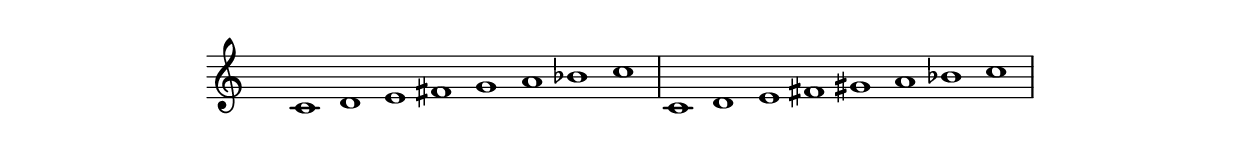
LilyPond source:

%
% $Id: nondia-7note-scales.ly 77 2009-06-29 20:47:13Z nicb $
%

\version "2.10.33"

\paper{
  indent=0\mm
  line-width=140\mm
  oddFooterMarkup=##f
  oddHeaderMarkup=##f
  bookTitleMarkup = ##f
  scoreTitleMarkup = ##f
}

#(define (make-text-script x) 
   (make-music 'TextScriptEvent
               'direction DOWN
               'text (make-simple-markup x)))

#(define (add-text-script m x)
   (if (equal? (ly:music-property m 'name) 'EventChord)
       (set! (ly:music-property m 'elements)
             (cons (make-text-script x)
                  (ly:music-property m 'elements)))       
       (let ((es (ly:music-property m 'elements))
	     (e (ly:music-property m 'element)))
	 (map (lambda (y) (add-text-script y x)) es)
	 (if (ly:music? e)
	     (add-text-script e x))))
   m)

addScript =
#(define-music-function (parser location script music )
					( string? ly:music? )
		(add-text-script music script))

\score {
	\relative c' {
	  \override Score.MetronomeMark #'transparent = ##t
    \override Score.TimeSignature #'transparent = ##t
		\set Staff.midiInstrument = "acoustic grand"
		\key c \major
		\clef treble
	  \time 8/1
	  \tempo 1 = 120
	  \addScript "(Do Lidio/Misolidio)"
	  c1 d1 e1 fis1 g1 a1 bes1 c1 |
	  c,1 d1 e1 fis1 gis1 a1 bes1 c1 |
	}
  \midi{}
  \layout{}
}
